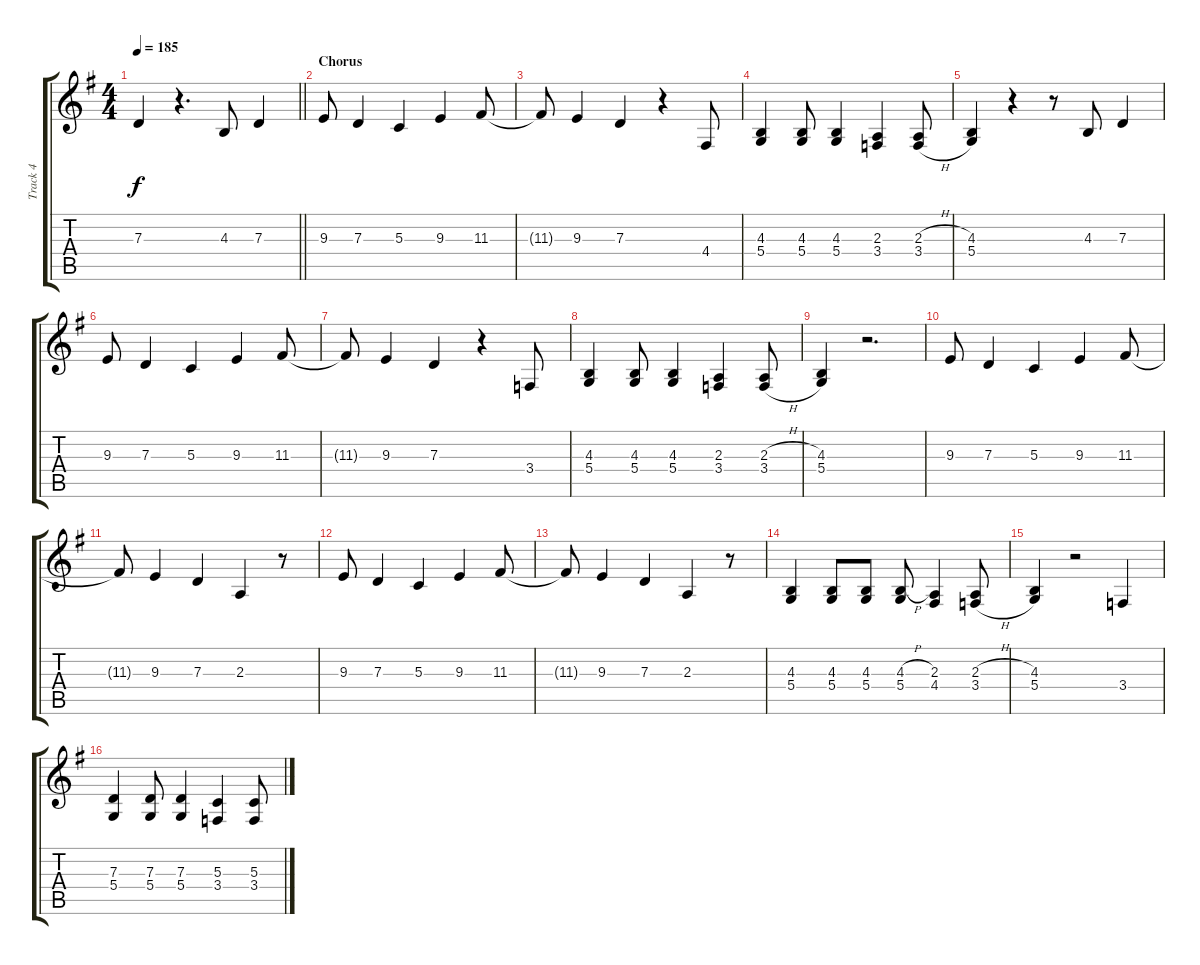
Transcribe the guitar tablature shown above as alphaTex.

\track ("Track 4" "Track 4") {instrument trumpet}
\staff {score tabs}
\tuning (E4 B3 G3 D3 A2 E2) {hide}
\ts (4 4)
\tempo 185
\clef g2
\barLineRight lightlight
\ks g
7.3{t}.4{dy f} r.4{d} 4.3.8 7.3.4 |
\section ("" "Chorus")
9.3.8 7.3.4 5.3.4 9.3.4 11.3.8 |
11.3{t}.8 9.3.4 7.3.4 r.4 4.4.8 |
(4.3 5.4).4 (4.3 5.4).8 (4.3 5.4).4 (2.3 3.4).4 (2.3{h} 3.4{h}).8 |
(4.3 5.4).4 r.4 r.8 4.3.8 7.3.4 |
9.3.8 7.3.4 5.3.4 9.3.4 11.3.8 |
11.3{t}.8 9.3.4 7.3.4 r.4 3.4.8 |
(4.3 5.4).4 (4.3 5.4).8 (4.3 5.4).4 (2.3 3.4).4 (2.3{h} 3.4{h}).8 |
(4.3 5.4).4 r.2{d} |
9.3.8 7.3.4 5.3.4 9.3.4 11.3.8 |
11.3{t}.8 9.3.4 7.3.4 2.3.4 r.8 |
9.3.8 7.3.4 5.3.4 9.3.4 11.3.8 |
11.3{t}.8 9.3.4 7.3.4 2.3.4 r.8 |
(4.3 5.4).4 (4.3 5.4).8 (4.3 5.4).8 (4.3{h} 5.4).8 (2.3 4.4).4 (2.3{h} 3.4{h}).8 |
(4.3 5.4).4 r.2 3.4.4 |
(7.3 5.4).4 (7.3 5.4).8 (7.3 5.4).4 (5.3 3.4).4 (5.3{h} 3.4{h}).8
